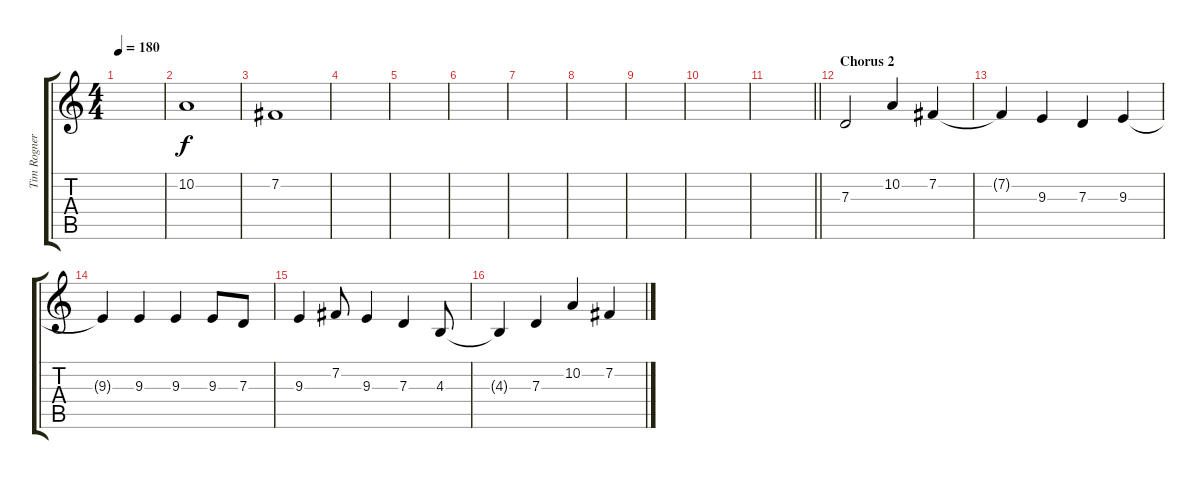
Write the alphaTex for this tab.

\track ("Tim Rogner - Back Vocals" "Tim Rogner") {instrument tenorsax}
\staff {score tabs}
\tuning (E4 B3 G3 D3 A2 E2) {hide}
\ts (4 4)
\tempo 180
\clef g2
\ks c
|
10.2.1 |
7.2.1 |
|
|
|
|
|
|
|
\barLineRight lightlight
|
\section ("" "Chorus 2")
7.3.2 10.2.4 7.2.4 |
7.2{t}.4 9.3.4 7.3.4 9.3.4 |
9.3{t}.4 9.3.4 9.3.4 9.3.8 7.3.8 |
9.3.4 7.2.8 9.3.4 7.3.4 4.3.8 |
4.3{t}.4 7.3.4 10.2.4 7.2.4
